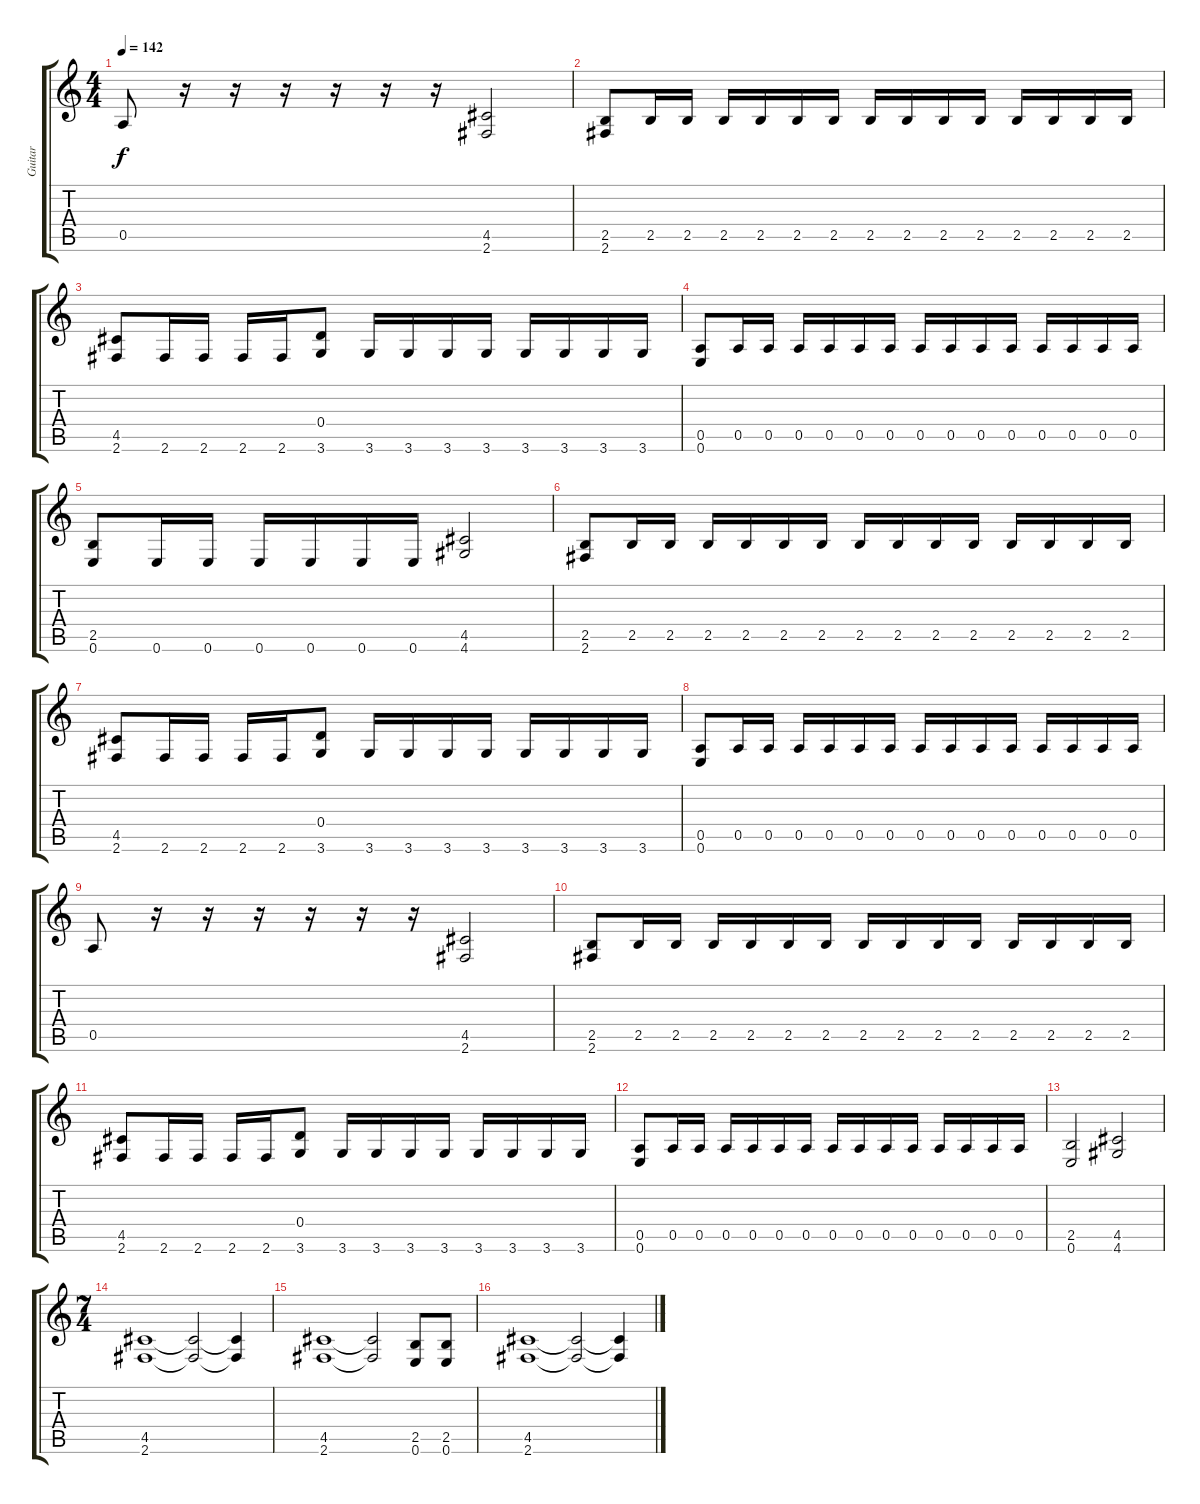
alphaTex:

\track ("Guitar" "Guitar") {instrument distortionguitar}
\staff {score tabs}
\tuning (E4 B3 G3 D3 A2 E2) {hide}
\ts (4 4)
\tempo 142
\clef g2
\ks c
0.5.8{dy f} r.16 r.16 r.16 r.16 r.16 r.16 (4.5 2.6).2 |
(2.5 2.6).8 2.5.16 2.5.16 2.5.16 2.5.16 2.5.16 2.5.16 2.5.16 2.5.16 2.5.16 2.5.16 2.5.16 2.5.16 2.5.16 2.5.16 |
(4.5 2.6).8 2.6.16 2.6.16 2.6.16 2.6.16 (0.4 3.6).8 3.6.16 3.6.16 3.6.16 3.6.16 3.6.16 3.6.16 3.6.16 3.6.16 |
(0.5 0.6).8 0.5.16 0.5.16 0.5.16 0.5.16 0.5.16 0.5.16 0.5.16 0.5.16 0.5.16 0.5.16 0.5.16 0.5.16 0.5.16 0.5.16 |
(2.5 0.6).8 0.6.16 0.6.16 0.6.16 0.6.16 0.6.16 0.6.16 (4.5 4.6).2 |
(2.5 2.6).8 2.5.16 2.5.16 2.5.16 2.5.16 2.5.16 2.5.16 2.5.16 2.5.16 2.5.16 2.5.16 2.5.16 2.5.16 2.5.16 2.5.16 |
(4.5 2.6).8 2.6.16 2.6.16 2.6.16 2.6.16 (0.4 3.6).8 3.6.16 3.6.16 3.6.16 3.6.16 3.6.16 3.6.16 3.6.16 3.6.16 |
(0.5 0.6).8 0.5.16 0.5.16 0.5.16 0.5.16 0.5.16 0.5.16 0.5.16 0.5.16 0.5.16 0.5.16 0.5.16 0.5.16 0.5.16 0.5.16 |
0.5.8 r.16 r.16 r.16 r.16 r.16 r.16 (4.5 2.6).2 |
(2.5 2.6).8 2.5.16 2.5.16 2.5.16 2.5.16 2.5.16 2.5.16 2.5.16 2.5.16 2.5.16 2.5.16 2.5.16 2.5.16 2.5.16 2.5.16 |
(4.5 2.6).8 2.6.16 2.6.16 2.6.16 2.6.16 (0.4 3.6).8 3.6.16 3.6.16 3.6.16 3.6.16 3.6.16 3.6.16 3.6.16 3.6.16 |
(0.5 0.6).8 0.5.16 0.5.16 0.5.16 0.5.16 0.5.16 0.5.16 0.5.16 0.5.16 0.5.16 0.5.16 0.5.16 0.5.16 0.5.16 0.5.16 |
(2.5 0.6).2 (4.5 4.6).2 |
\ts (7 4)
(4.5 2.6).1 (4.5{t} 2.6{t}).2 (4.5{t} 2.6{t}).4 |
(4.5 2.6).1 (4.5{t} 2.6{t}).2 (2.5 0.6).8 (2.5 0.6).8 |
(4.5 2.6).1 (4.5{t} 2.6{t}).2 (4.5{t} 2.6{t}).4
